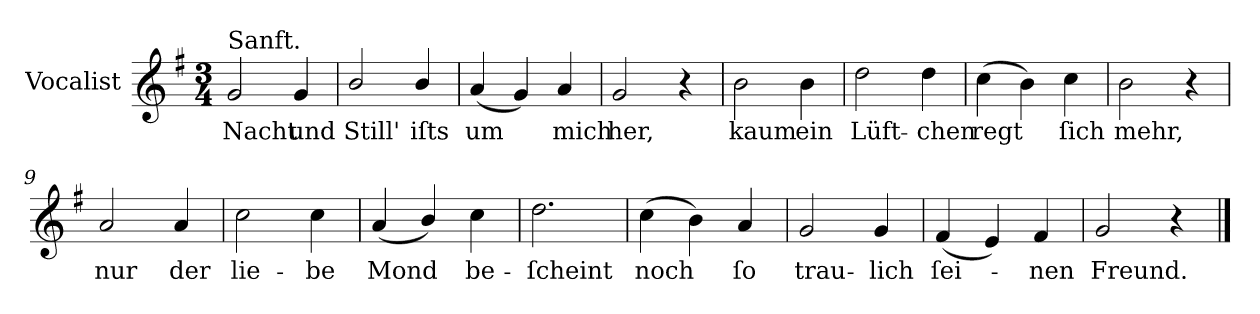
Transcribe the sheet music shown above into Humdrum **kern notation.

**kern	**text
*part1	*part1
*staff1	*staff1
*I"Vocalist	*
*clefG2	*
*k[f#]	*
*G:	*
*M3/4	*
=1	=1
!LO:TX:a:t=Sanft.	!
2g	Nacht
4g	und
=2	=2
2b/	Still'
4b/	iſts
=3	=3
(4a	um
4g)	.
4a	mich
=4	=4
2g	her,
4r	.
=5	=5
2b	kaum
4b	ein
=6	=6
2dd	Lüft-
4dd	-chen
=7	=7
(4cc	regt
4b)	.
4cc	ſich
=8	=8
2b	mehr,
4r	.
=9	=9
2a	nur
4a	der
=10	=10
2cc	lie-
4cc	-be
=11	=11
(4a	Mond
4b/)	.
4cc	be-
=12	=12
2.dd	-ſcheint
=13	=13
(4cc	noch
4b)	.
4a	ſo
=14	=14
2g	trau-
4g	-lich
=15	=15
(4f#	ſei-
4e)	.
4f#	-nen
=16	=16
2g	Freund.
4r	.
==	==
*-	*-
